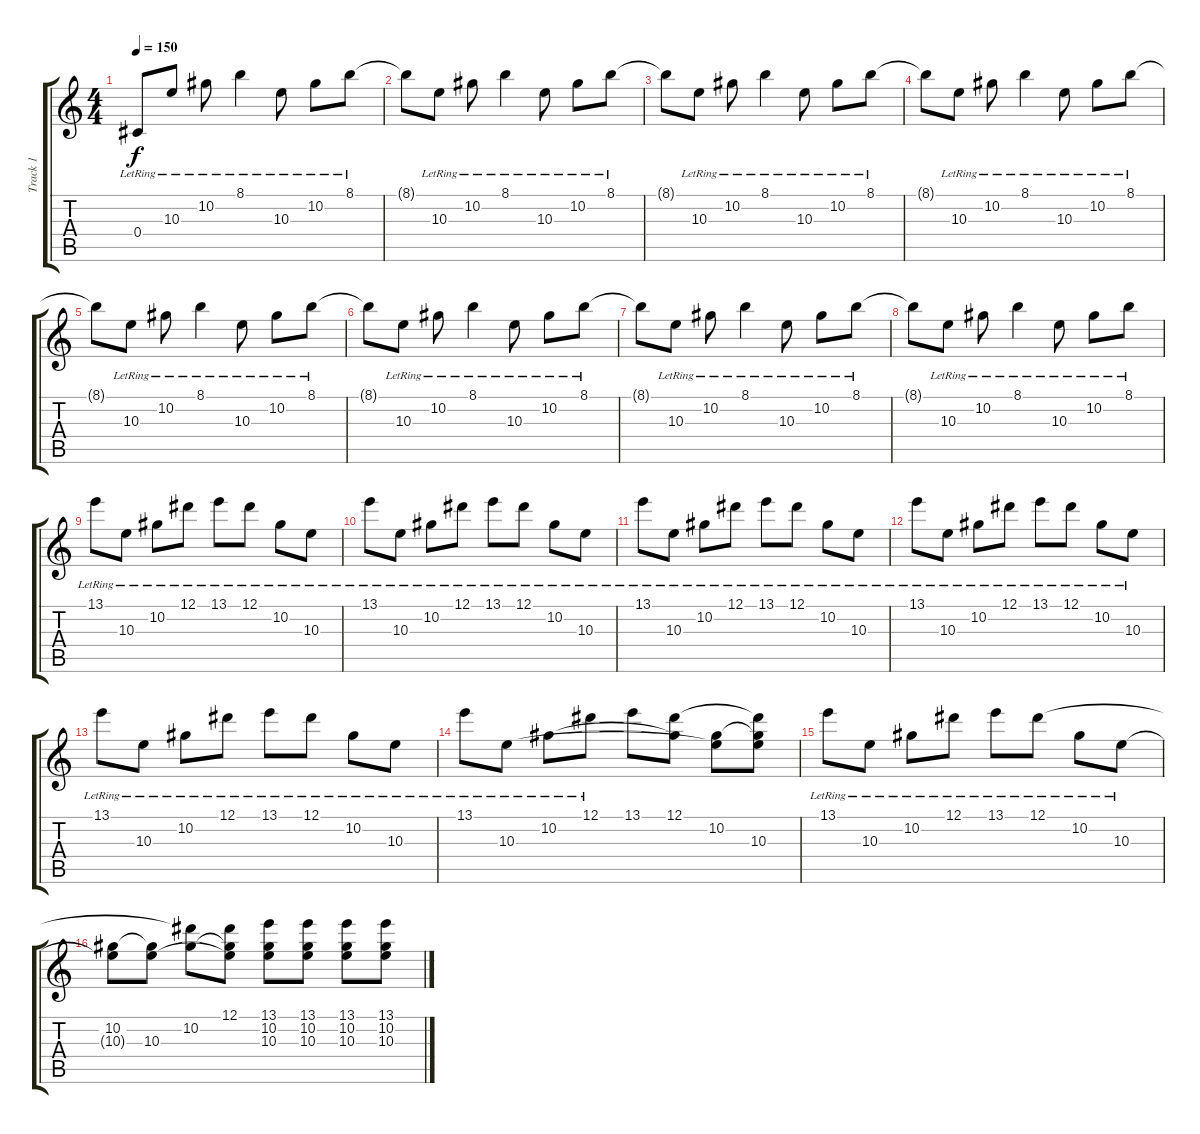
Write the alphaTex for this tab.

\track ("Track 1" "Track 1") {instrument distortionguitar}
\staff {score tabs}
\tuning (Eb4 Bb3 Gb3 Db3 Ab2 Db2) {hide}
\ts (4 4)
\section ("" "")
\tempo 150
\clef g2
\ks c
0.4{lr}.8{dy f} 10.3{lr}.8 10.2{lr}.8 8.1{lr}.4 10.3{lr}.8 10.2{lr}.8 8.1{lr}.8 |
8.1{t}.8 10.3{lr}.8 10.2{lr}.8 8.1{lr}.4 10.3{lr}.8 10.2{lr}.8 8.1{lr}.8 |
8.1{t}.8 10.3{lr}.8 10.2{lr}.8 8.1{lr}.4 10.3{lr}.8 10.2{lr}.8 8.1{lr}.8 |
8.1{t}.8 10.3{lr}.8 10.2{lr}.8 8.1{lr}.4 10.3{lr}.8 10.2{lr}.8 8.1{lr}.8 |
8.1{t}.8 10.3{lr}.8 10.2{lr}.8 8.1{lr}.4 10.3{lr}.8 10.2{lr}.8 8.1{lr}.8 |
8.1{t}.8 10.3{lr}.8 10.2{lr}.8 8.1{lr}.4 10.3{lr}.8 10.2{lr}.8 8.1{lr}.8 |
8.1{t}.8 10.3{lr}.8 10.2{lr}.8 8.1{lr}.4 10.3{lr}.8 10.2{lr}.8 8.1{lr}.8 |
8.1{t}.8 10.3{lr}.8 10.2{lr}.8 8.1{lr}.4 10.3{lr}.8 10.2{lr}.8 8.1{lr}.8 |
13.1{lr}.8 10.3{lr}.8 10.2{lr}.8 12.1{lr}.8 13.1{lr}.8 12.1{lr}.8 10.2{lr}.8 10.3{lr}.8 |
13.1{lr}.8 10.3{lr}.8 10.2{lr}.8 12.1{lr}.8 13.1{lr}.8 12.1{lr}.8 10.2{lr}.8 10.3{lr}.8 |
13.1{lr}.8 10.3{lr}.8 10.2{lr}.8 12.1{lr}.8 13.1{lr}.8 12.1{lr}.8 10.2{lr}.8 10.3{lr}.8 |
13.1{lr}.8 10.3{lr}.8 10.2{lr}.8 12.1{lr}.8 13.1{lr}.8 12.1{lr}.8 10.2{lr}.8 10.3{lr}.8 |
13.1{lr}.8 10.3{lr}.8 10.2{lr}.8 12.1{lr}.8 13.1{lr}.8 12.1{lr}.8 10.2{lr}.8 10.3{lr}.8 |
13.1{lr}.8 10.3{lr}.8 10.2{lr}.8 12.1{lr}.8 13.1.8 (12.1 10.2{t}).8 (10.2 10.3{t}).8 (12.1{t} 10.2{t} 10.3).8 |
13.1{lr}.8 10.3{lr}.8 10.2{lr}.8 12.1{lr}.8 13.1{lr}.8 12.1{lr}.8 10.2{lr}.8 10.3{lr}.8 |
(10.2 10.3{t}).8 (10.2{t} 10.3).8 (12.1{t} 10.2).8 (12.1 10.2{t} 10.3{t}).8 (13.1 10.2 10.3).8 (13.1 10.2 10.3).8 (13.1 10.2 10.3).8 (13.1 10.2 10.3).8
